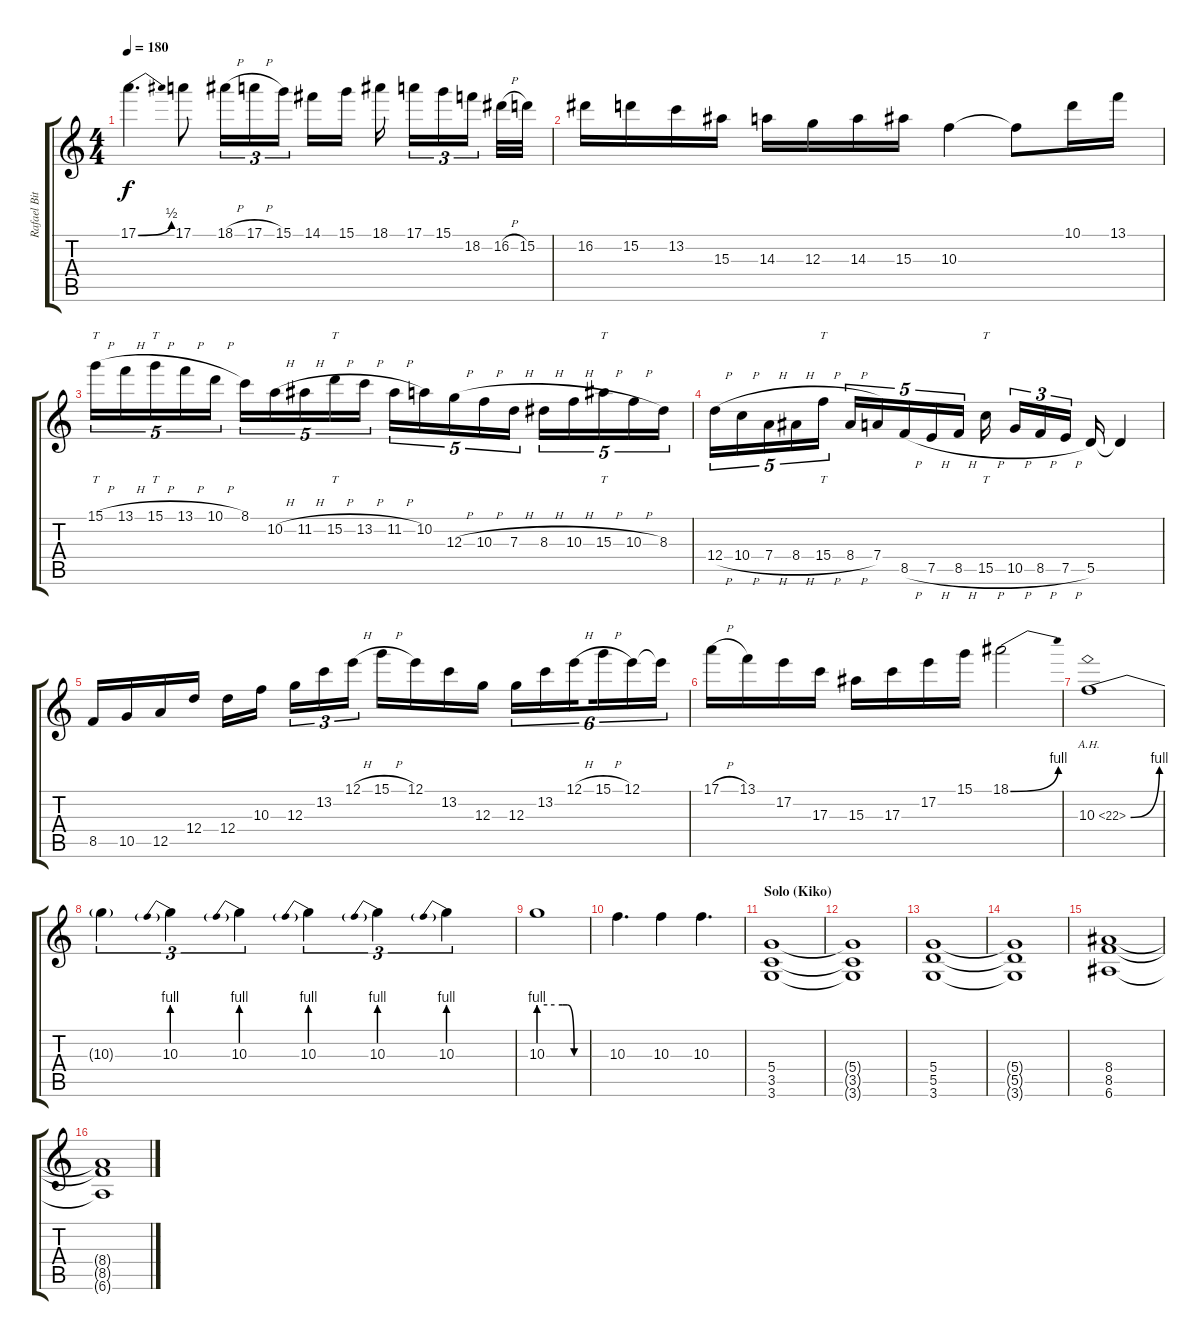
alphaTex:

\track ("Rafael Bittencourt" "Rafael Bit") {instrument distortionguitar}
\staff {score tabs}
\tuning (E4 B3 G3 D3 A2 E2) {hide}
\ts (4 4)
\tempo 180
\clef g2
\ks c
17.1{be (bend 0 0 60 2)}.4{d dy f} 17.1.8 18.1{h}.16{tu (3 2)} 17.1{h}.16{tu (3 2)} 15.1.16{tu (3 2) beam splitsecondary} 14.1.16 15.1.16 18.1.16{beam splitsecondary} 17.1.16{tu (3 2)} 15.1.16{tu (3 2)} 18.2.16{tu (3 2) beam splitsecondary} 16.2{h}.32 15.2.32 |
16.2.16 15.2.16 13.2.16 15.3.16 14.3.16 12.3.16 14.3.16 15.3.16 10.3.4 10.3{t}.8 10.1.16 13.1.16 |
15.1{h}.16{tt tu (5 4)} 13.1{h}.16{tu (5 4)} 15.1{h}.16{tt tu (5 4)} 13.1{h}.16{tu (5 4)} 10.1{h}.16{tu (5 4)} 8.1.16{tu (5 4)} 10.2{h}.16{tu (5 4)} 11.2{h}.16{tu (5 4)} 15.2{h}.16{tt tu (5 4)} 13.2{h}.16{tu (5 4)} 11.2{h}.16{tu (5 4)} 10.2.16{tu (5 4)} 12.3{h}.16{tu (5 4)} 10.3{h}.16{tu (5 4)} 7.3{h}.16{tu (5 4)} 8.3{h}.16{tu (5 4)} 10.3{h}.16{tu (5 4)} 15.3{h}.16{tt tu (5 4)} 10.3{h}.16{tu (5 4)} 8.3.16{tu (5 4)} |
12.4{h}.16{tu (5 4)} 10.4{h}.16{tu (5 4)} 7.4{h}.16{tu (5 4)} 8.4{h}.16{tu (5 4)} 15.4{h}.16{tt tu (5 4)} 8.4{h}.16{tu (5 4)} 7.4.16{tu (5 4)} 8.5{h}.16{tu (5 4)} 7.5{h}.16{tu (5 4)} 8.5{h}.16{tu (5 4)} 15.5{h}.16{tt beam splitsecondary} 10.5{h}.16{tu (3 2)} 8.5{h}.16{tu (3 2)} 7.5{h}.16{tu (3 2) beam splitsecondary} 5.5.16 5.5{t}.4 |
8.5.16 10.5.16 12.5.16 12.4.16 12.4.16 10.3.16{beam splitsecondary} 12.3.16{tu (3 2)} 13.2.16{tu (3 2)} 12.1{h}.16{tu (3 2)} 15.1{h}.16 12.1.16 13.2.16 12.3.16 12.3.16{tu (6 4)} 13.2.16{tu (6 4)} 12.1{h}.16{tu (6 4) beam splitsecondary} 15.1{h}.16{tu (6 4)} 12.1.16{tu (6 4)} 12.1{t}.16{tu (6 4)} |
17.1{h}.16 13.1.16 17.2.16 17.3.16 15.3.16 17.3.16 17.2.16 15.1.16 18.1{be (bend 0 0 60 4)}.2 |
10.3{be (bend 0 0 60 4) ah 12}.1 |
10.3{t}.4{tu (3 2)} 10.3{be (prebend 0 4 60 4)}.4{tu (3 2)} 10.3{be (prebend 0 4 60 4)}.4{tu (3 2)} 10.3{be (prebend 0 4 60 4)}.4{tu (3 2)} 10.3{be (prebend 0 4 60 4)}.4{tu (3 2)} 10.3{be (prebend 0 4 60 4)}.4{tu (3 2)} |
10.3{be (custom 0 4 20 4 30 4 36 4 45 0 60 0)}.1 |
10.3.4{d} 10.3.4 10.3.4{d} |
\section ("" "Solo (Kiko)")
(5.4 3.5 3.6).1 |
(5.4{t} 3.5{t} 3.6{t}).1 |
(5.4 5.5 3.6).1 |
(5.4{t} 5.5{t} 3.6{t}).1 |
(8.4 8.5 6.6).1 |
(8.4{t} 8.5{t} 6.6{t}).1
